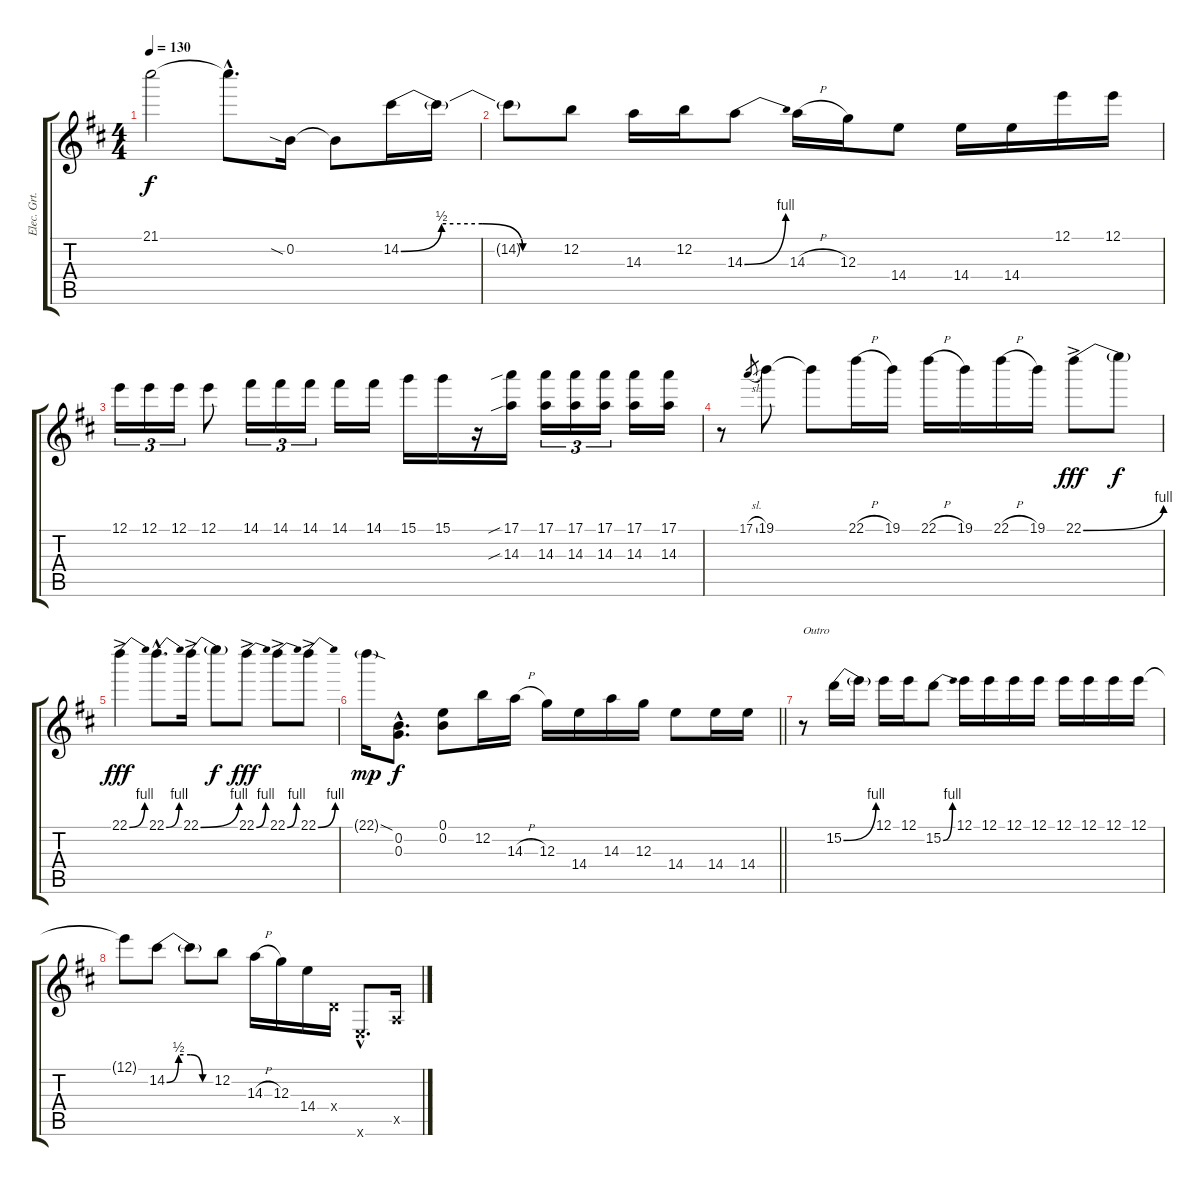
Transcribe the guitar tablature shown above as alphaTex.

\track ("Elec. Grt." "Elec. Grt.") {instrument distortionguitar}
\staff {score tabs}
\tuning (E4 B3 G3 D3 A2 E2) {hide}
\ts (4 4)
\tempo 130
\clef g2
\ks d
21.1{t}.2{dy f} 21.1{hac t}.8{d} 0.2{sia}.16 0.2{t}.8 14.2{be (custom 0 0 15 2 30 2 45 0 60 0)}.16 14.2{t}.16 |
14.2{t}.8 12.2.8 14.3.16 12.2.16 14.3{be (bend 0 0 60 4)}.8 14.3{h}.16 12.3.16 14.4.8 14.4.16 14.4.16 12.1.16 12.1.16 |
12.1.16{tu (3 2)} 12.1.16{tu (3 2)} 12.1.16{tu (3 2)} 12.1.8 14.1.16{tu (3 2)} 14.1.16{tu (3 2)} 14.1.16{tu (3 2)} 14.1.16 14.1.16 15.1.16 15.1.16 r.16 (17.1{sib} 14.3{sib}).16 (17.1 14.3).16{tu (3 2)} (17.1 14.3).16{tu (3 2)} (17.1 14.3).16{tu (3 2)} (17.1 14.3).16 (17.1 14.3).16 |
r.8 17.1{sl}.8{gr} 19.1.8 19.1{t}.8 22.1{h}.16 19.1.16 22.1{h}.16 19.1.16 22.1{h}.16 19.1.16 22.1{be (bend 0 0 60 4) ac}.8{dy fff} 22.1{t}.8{dy f} |
22.1{be (bend 0 0 60 4) ac}.4{dy fff} 22.1{be (bend 0 0 60 4) hac}.8{d} 22.1{be (bend 0 0 60 4) ac}.16 22.1{t}.8{dy f} 22.1{be (bend 0 0 60 4) ac}.8{dy fff} 22.1{be (bend 0 0 60 4) ac}.8 22.1{be (bend 0 0 60 4) ac}.8 |
\barLineRight lightlight
22.1{sod g}.16{dy mp} (0.2{hac} 0.3{hac}).8{d dy f} (0.1 0.2).8 12.2.16 14.3{h}.16 12.3.16 14.4.16 14.3.16 12.3.16 14.4.8 14.4.16 14.4.16 |
r.8{txt "Outro"} 15.2{be (bend 0 0 60 4)}.16 15.2{t}.16 12.1.16 12.1.16 15.2{be (bend 0 0 60 4)}.8 12.1.16 12.1.16 12.1.16 12.1.16 12.1.16 12.1.16 12.1.16 12.1.16 |
12.1{t}.8 14.2{be (custom 0 0 15 2 30 2 45 0 60 0)}.8 14.2{t}.8 12.2.8 14.3{h}.16 12.3.16 14.4.16 0.4{x}.16 0.6{hac x}.8{d} 0.5{x}.16
